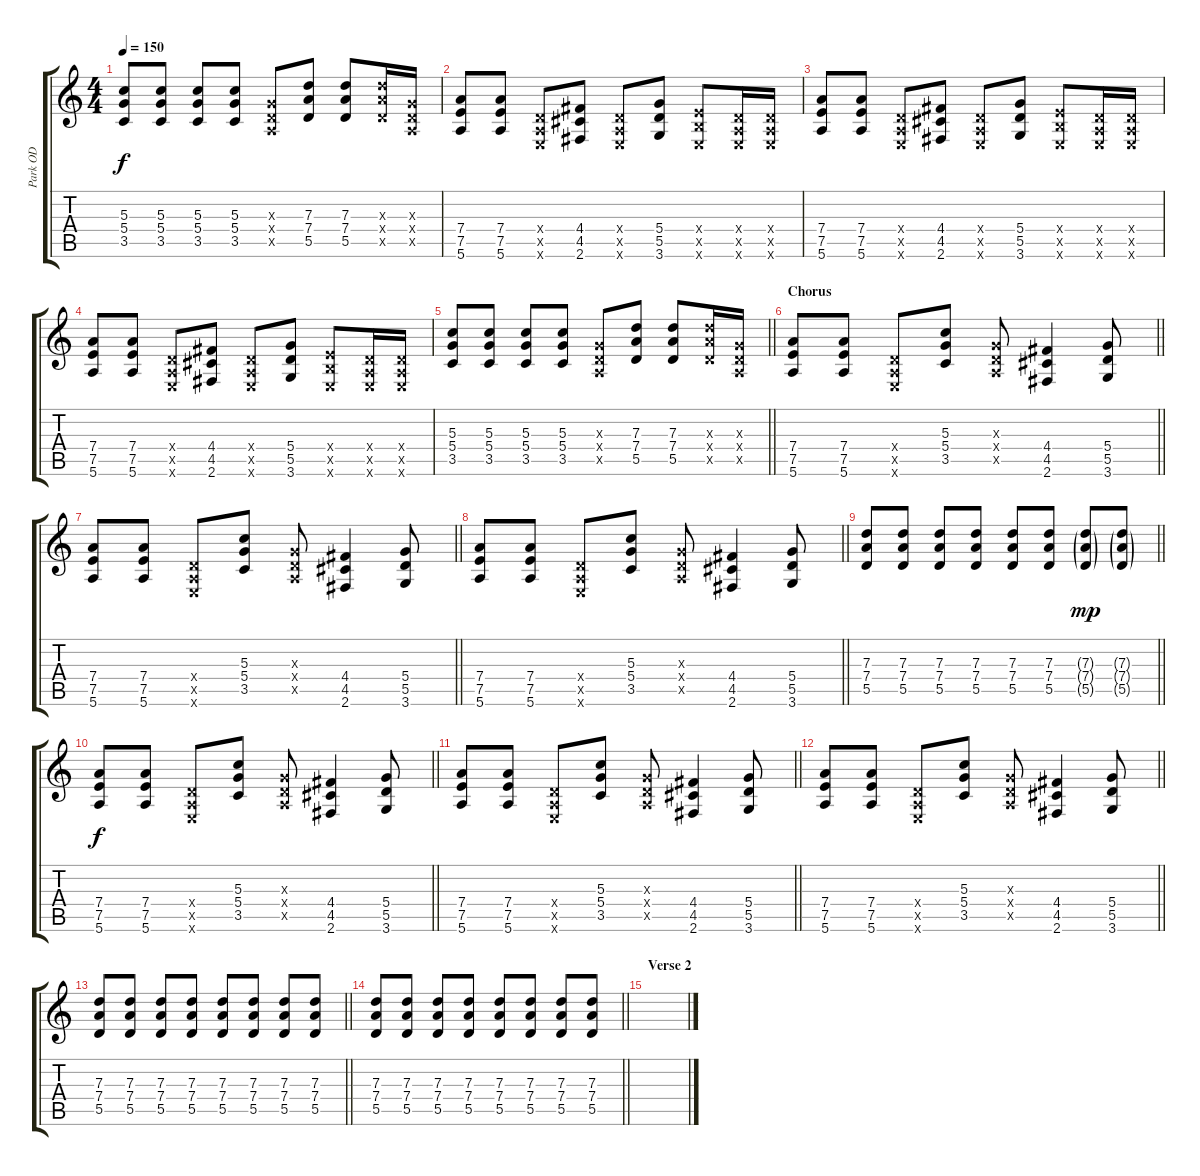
\track ("Park OD" "Park OD") {instrument distortionguitar}
\staff {score tabs}
\tuning (E4 B3 G3 D3 A2 E2) {hide}
\ts (4 4)
\tempo 150
\clef g2
\ks c
(5.3 5.4 3.5).8{dy f} (5.3 5.4 3.5).8 (5.3 5.4 3.5).8 (5.3 5.4 3.5).8 (0.3{x} 0.4{x} 0.5{x}).8 (7.3 7.4 5.5).8 (7.3 7.4 5.5).8 (7.3{x} 7.4{x} 5.5{x}).16 (0.3{x} 0.4{x} 0.5{x}).16 |
(7.4 7.5 5.6).8 (7.4 7.5 5.6).8 (0.4{x} 0.5{x} 0.6{x}).8 (4.4 4.5 2.6).8 (0.4{x} 0.5{x} 0.6{x}).8 (5.4 5.5 3.6).8 (2.4{x} 2.5{x} 0.6{x}).8 (0.4{x} 0.5{x} 0.6{x}).16 (0.4{x} 0.5{x} 0.6{x}).16 |
(7.4 7.5 5.6).8 (7.4 7.5 5.6).8 (0.4{x} 0.5{x} 0.6{x}).8 (4.4 4.5 2.6).8 (0.4{x} 0.5{x} 0.6{x}).8 (5.4 5.5 3.6).8 (2.4{x} 2.5{x} 0.6{x}).8 (0.4{x} 0.5{x} 0.6{x}).16 (0.4{x} 0.5{x} 0.6{x}).16 |
(7.4 7.5 5.6).8 (7.4 7.5 5.6).8 (0.4{x} 0.5{x} 0.6{x}).8 (4.4 4.5 2.6).8 (0.4{x} 0.5{x} 0.6{x}).8 (5.4 5.5 3.6).8 (2.4{x} 2.5{x} 0.6{x}).8 (0.4{x} 0.5{x} 0.6{x}).16 (0.4{x} 0.5{x} 0.6{x}).16 |
\barLineRight lightlight
(5.3 5.4 3.5).8 (5.3 5.4 3.5).8 (5.3 5.4 3.5).8 (5.3 5.4 3.5).8 (0.3{x} 0.4{x} 0.5{x}).8 (7.3 7.4 5.5).8 (7.3 7.4 5.5).8 (7.3{x} 7.4{x} 5.5{x}).16 (0.3{x} 0.4{x} 0.5{x}).16 |
\section ("" "Chorus")
\barLineRight lightlight
(7.4 7.5 5.6).8 (7.4 7.5 5.6).8 (0.4{x} 0.5{x} 0.6{x}).8 (5.3 5.4 3.5).8 (0.3{x} 0.4{x} 0.5{x}).8 (4.4 4.5 2.6).4 (5.4 5.5 3.6).8 |
\barLineRight lightlight
(7.4 7.5 5.6).8 (7.4 7.5 5.6).8 (0.4{x} 0.5{x} 0.6{x}).8 (5.3 5.4 3.5).8 (0.3{x} 0.4{x} 0.5{x}).8 (4.4 4.5 2.6).4 (5.4 5.5 3.6).8 |
\barLineRight lightlight
(7.4 7.5 5.6).8 (7.4 7.5 5.6).8 (0.4{x} 0.5{x} 0.6{x}).8 (5.3 5.4 3.5).8 (0.3{x} 0.4{x} 0.5{x}).8 (4.4 4.5 2.6).4 (5.4 5.5 3.6).8 |
\barLineRight lightlight
(7.3 7.4 5.5).8 (7.3 7.4 5.5).8 (7.3 7.4 5.5).8 (7.3 7.4 5.5).8 (7.3 7.4 5.5).8 (7.3 7.4 5.5).8 (7.3{g} 7.4{g} 5.5{g}).8{dy mp} (7.3{g} 7.4{g} 5.5{g}).8 |
\barLineRight lightlight
(7.4 7.5 5.6).8{dy f} (7.4 7.5 5.6).8 (0.4{x} 0.5{x} 0.6{x}).8 (5.3 5.4 3.5).8 (0.3{x} 0.4{x} 0.5{x}).8 (4.4 4.5 2.6).4 (5.4 5.5 3.6).8 |
\barLineRight lightlight
(7.4 7.5 5.6).8 (7.4 7.5 5.6).8 (0.4{x} 0.5{x} 0.6{x}).8 (5.3 5.4 3.5).8 (0.3{x} 0.4{x} 0.5{x}).8 (4.4 4.5 2.6).4 (5.4 5.5 3.6).8 |
\barLineRight lightlight
(7.4 7.5 5.6).8 (7.4 7.5 5.6).8 (0.4{x} 0.5{x} 0.6{x}).8 (5.3 5.4 3.5).8 (0.3{x} 0.4{x} 0.5{x}).8 (4.4 4.5 2.6).4 (5.4 5.5 3.6).8 |
\barLineRight lightlight
(7.3 7.4 5.5).8 (7.3 7.4 5.5).8 (7.3 7.4 5.5).8 (7.3 7.4 5.5).8 (7.3 7.4 5.5).8 (7.3 7.4 5.5).8 (7.3 7.4 5.5).8 (7.3 7.4 5.5).8 |
\barLineRight lightlight
(7.3 7.4 5.5).8 (7.3 7.4 5.5).8 (7.3 7.4 5.5).8 (7.3 7.4 5.5).8 (7.3 7.4 5.5).8 (7.3 7.4 5.5).8 (7.3 7.4 5.5).8 (7.3 7.4 5.5).8 |
\section ("" "Verse 2")
